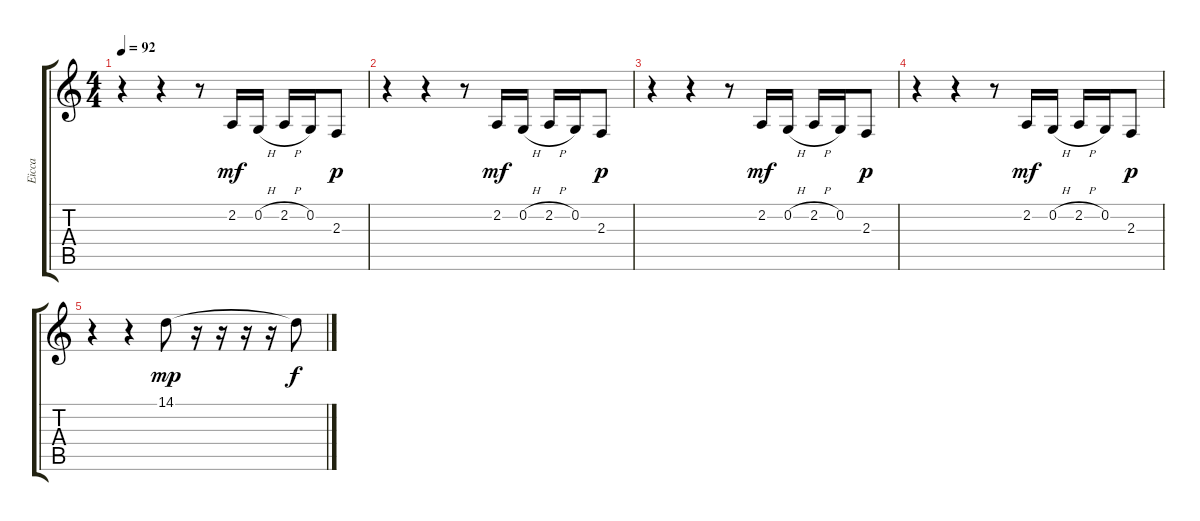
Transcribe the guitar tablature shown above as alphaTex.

\track ("Eicca" "Eicca") {instrument cello}
\staff {score tabs}
\tuning (C4 G3 Eb3 Bb2 F2 C2) {hide}
\ts (4 4)
\tempo 92
\clef g2
\ks c
r.4{dy p} r.4 r.8 2.2.16{dy mf} 0.2{h}.16 2.2{h}.16 0.2.16 2.3.8{dy p} |
r.4 r.4 r.8 2.2.16{dy mf} 0.2{h}.16 2.2{h}.16 0.2.16 2.3.8{dy p} |
r.4 r.4 r.8 2.2.16{dy mf} 0.2{h}.16 2.2{h}.16 0.2.16 2.3.8{dy p} |
r.4 r.4 r.8 2.2.16{dy mf} 0.2{h}.16 2.2{h}.16 0.2.16 2.3.8{dy p} |
r.4 r.4 14.1.8{dy mp} r.16 r.16 r.16 r.16 14.1{t}.8{dy f}
